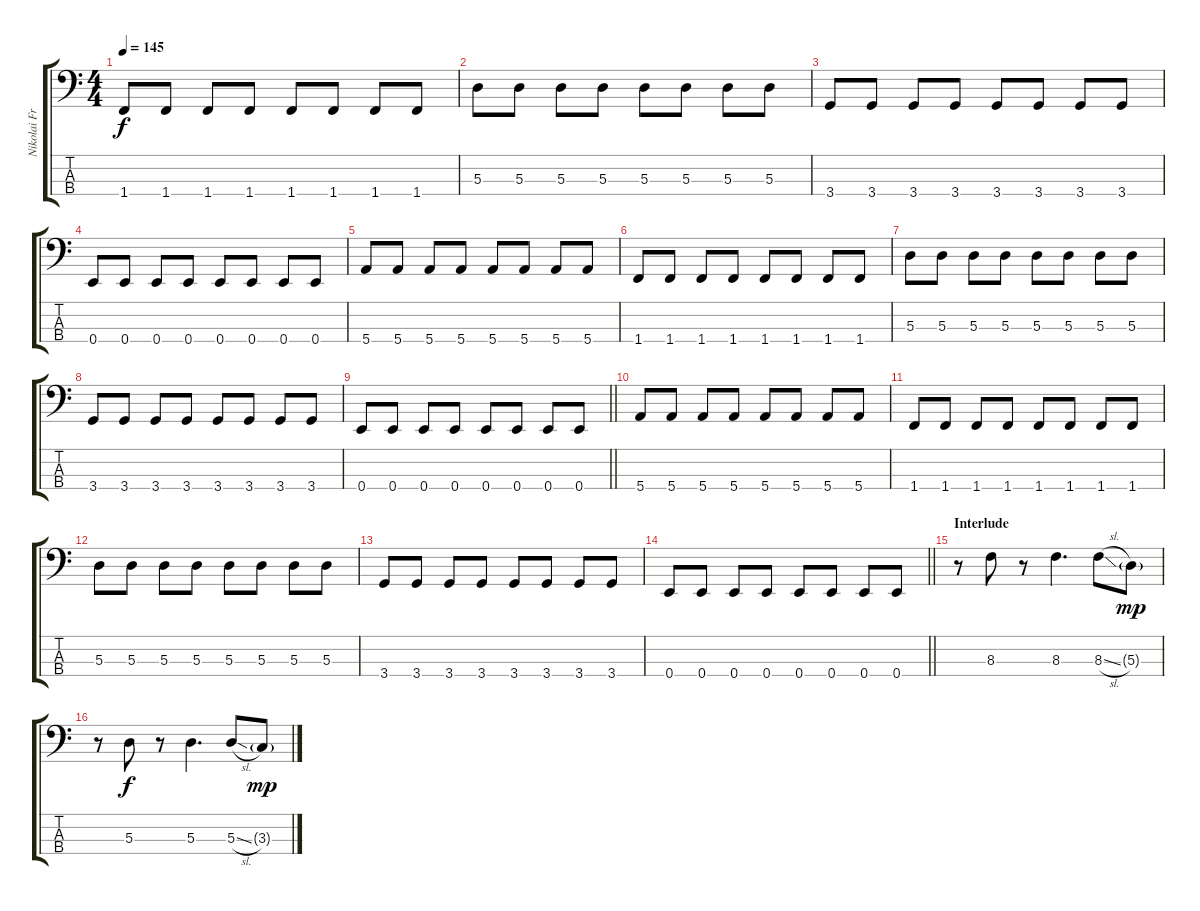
\track ("Nikolai Fraiture" "Nikolai Fr") {instrument electricbassfinger}
\staff {score tabs}
\tuning (G2 D2 A1 E1) {hide}
\ts (4 4)
\tempo 145
\clef f4
\ks c
1.4.8{dy f} 1.4.8 1.4.8 1.4.8 1.4.8 1.4.8 1.4.8 1.4.8 |
5.3.8 5.3.8 5.3.8 5.3.8 5.3.8 5.3.8 5.3.8 5.3.8 |
3.4.8 3.4.8 3.4.8 3.4.8 3.4.8 3.4.8 3.4.8 3.4.8 |
0.4.8 0.4.8 0.4.8 0.4.8 0.4.8 0.4.8 0.4.8 0.4.8 |
5.4.8 5.4.8 5.4.8 5.4.8 5.4.8 5.4.8 5.4.8 5.4.8 |
1.4.8 1.4.8 1.4.8 1.4.8 1.4.8 1.4.8 1.4.8 1.4.8 |
5.3.8 5.3.8 5.3.8 5.3.8 5.3.8 5.3.8 5.3.8 5.3.8 |
3.4.8 3.4.8 3.4.8 3.4.8 3.4.8 3.4.8 3.4.8 3.4.8 |
\barLineRight lightlight
0.4.8 0.4.8 0.4.8 0.4.8 0.4.8 0.4.8 0.4.8 0.4.8 |
5.4.8 5.4.8 5.4.8 5.4.8 5.4.8 5.4.8 5.4.8 5.4.8 |
1.4.8 1.4.8 1.4.8 1.4.8 1.4.8 1.4.8 1.4.8 1.4.8 |
5.3.8 5.3.8 5.3.8 5.3.8 5.3.8 5.3.8 5.3.8 5.3.8 |
3.4.8 3.4.8 3.4.8 3.4.8 3.4.8 3.4.8 3.4.8 3.4.8 |
\barLineRight lightlight
0.4.8 0.4.8 0.4.8 0.4.8 0.4.8 0.4.8 0.4.8 0.4.8 |
\section ("" "Interlude")
r.8 8.3.8 r.8 8.3.4{d} 8.3{sl}.8 5.3{g}.8{dy mp} |
r.8 5.3.8{dy f} r.8 5.3.4{d} 5.3{sl}.8 3.3{g}.8{dy mp}
